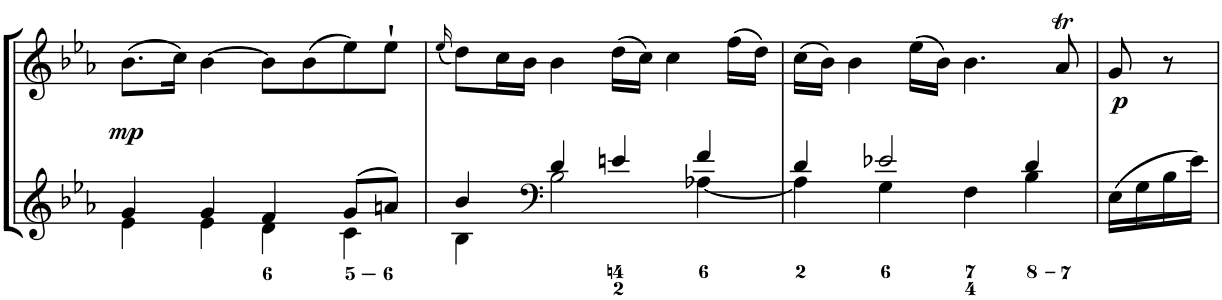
**kern	**kern	**kern	**dynam
*part1	*part1	*part1	*part1
*staff3	*staff2	*staff1	*staff1/2/3
*I"Piano	*	*	*
*I'Pno.	*	*	*
!!LO:PB:g=z
*clefG2	*clefG2	*clefG2	*
*k[b-e-a-]	*k[b-e-a-]	*k[b-e-a-]	*
*M4/4	*M4/4	*M4/4	*
*met(c)	*met(c)	*met(c)	*
=5	=5	=5	=5
*^	*	*	*
!	!	!	!	!LO:DY:b=2
4e-\	4g/	8.b-\L	1r	mp
.	.	16cc\Jk	.	.
4e-\	4g/	[4b-\	.	.
4d\	4f/	8b-\L]	.	.
.	.	8b-\	.	.
4c\	8g/L	8ee-\	.	.
.	8an/J	8ee-`\J	.	.
=6	=6	=6	=6	=6
.	.	16qee-/	.	.
4B-\	4b-/	8dd\L	1r	.
.	.	16cc\L	.	.
.	.	16b-\JJ	.	.
*clefF4	*	*	*	*
2B-\	4d/	4b-\	.	.
.	4en/	16dd\LL	.	.
.	.	16cc\JJ	.	.
.	.	4cc\	.	.
[4A-X\	4f/	.	.	.
.	.	16ff\LL	.	.
.	.	16dd\JJ	.	.
=7	=7	=7	=7	=7
4A-\]	4d/	16cc\LL	1r	.
.	.	16b-\JJ	.	.
.	.	4b-\	.	.
2e-X/	4G\	.	.	.
.	.	16ee-\LL	.	.
.	.	16b-\JJ	.	.
.	4F\	4.b-\	.	.
4B-\	4d/	.	.	.
.	.	8a-T/	.	.
*v	*v	*	*	*
=8	=8	=8	=8
!	!	!	!LO:DY:b=2
16E-\LL	8g/	1r	p
16G\	.	.	.
16B-\	8r	.	.
16e-\JJ	.	.	.
2.ryy	2.ryy	.	.
=	=	=	=
*-	*-	*-	*-
